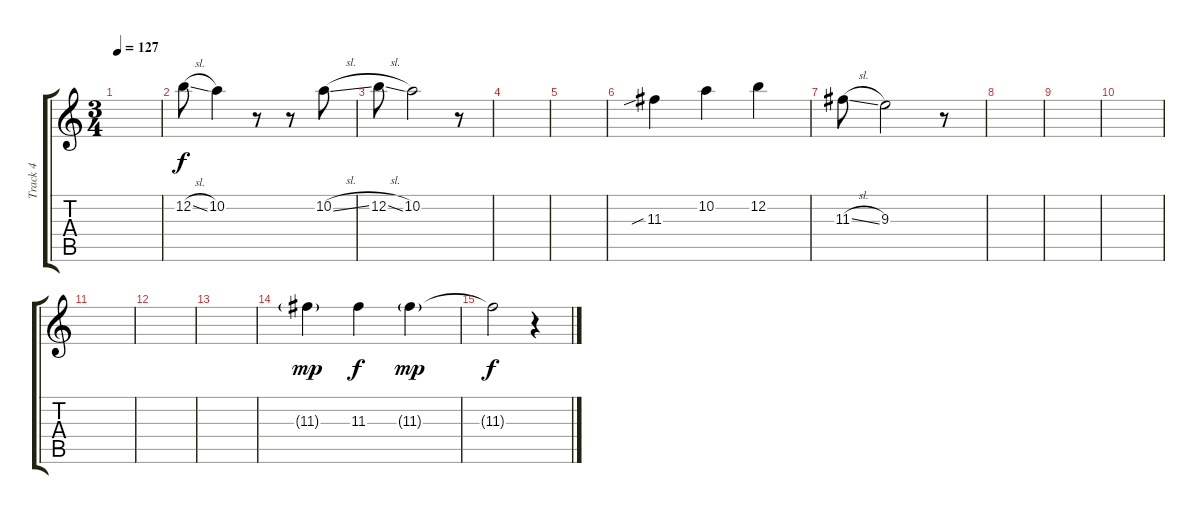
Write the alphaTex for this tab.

\track ("Track 4" "Track 4") {instrument electricguitarjazz}
\staff {score tabs}
\tuning (E4 B3 G3 D3 A2 E2) {hide}
\ts (3 4)
\tempo 127
\clef g2
\ks c
|
12.2{sl}.8 10.2.4 r.8 r.8 10.2{sl}.8 |
12.2{sl}.8 10.2.2 r.8 |
|
|
11.3{sib}.4 10.2.4 12.2.4 |
11.3{sl}.8 9.3.2 r.8 |
|
|
|
|
|
|
11.3{g}.4{dy mp} 11.3.4{dy f} 11.3{g}.4{dy mp} |
11.3{t}.2{dy f} r.4
